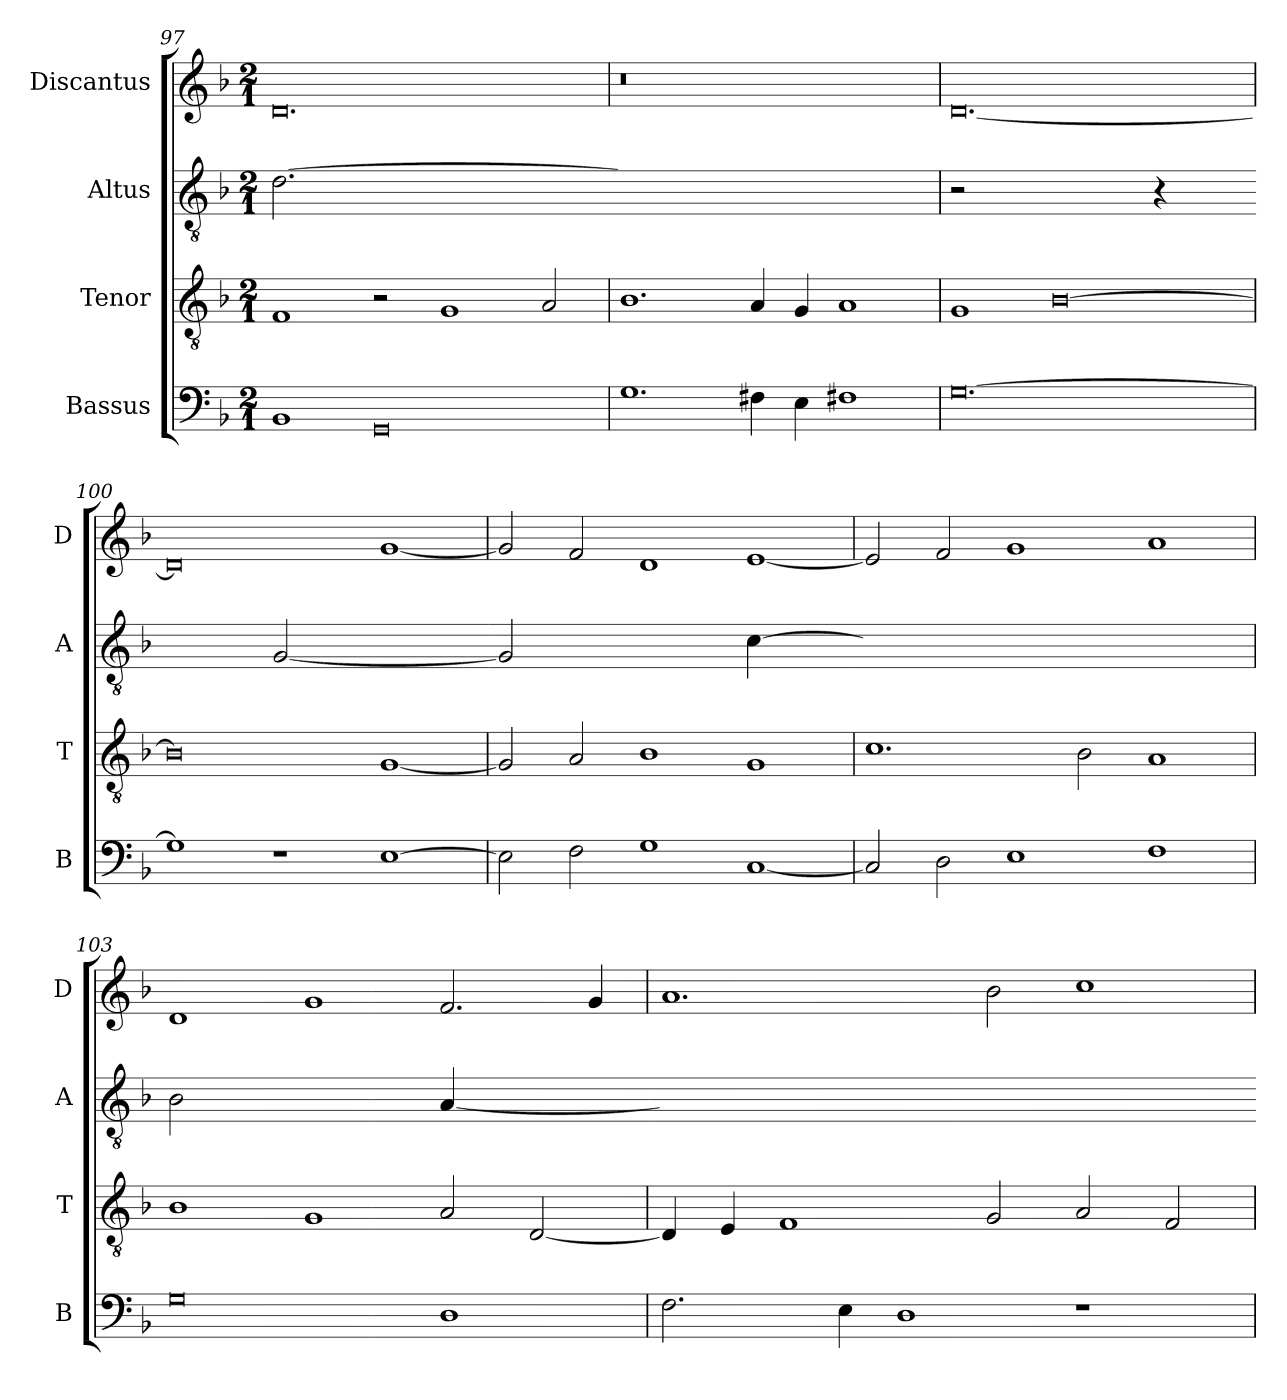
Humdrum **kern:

**kern	**kern	**kern	**kern
*part4	*part3	*part2	*part1
*staff4	*staff3	*staff2	*staff1
*I"Bassus	*I"Tenor	*I"Altus	*I"Discantus
*I'B	*I'T	*I'A	*I'D
*clefF4	*clefGv2	*clefGv2	*clefG2
*k[b-]	*k[b-]	*k[b-]	*k[b-]
*M2/1	*M2/1	*M2/1	*M2/1
=97	=97	=97	=97
!	!	!LO:N:vis=2.	!
1BB-	1F	[0.d	0.d
0GG	2r	.	.
.	1G	.	.
.	2A/	.	.
=98	=98	=98-	=98
!	!	!LO:N:vis=2.	!
1.G	1.B-	0.dyy]	0.r
4F#X\	4A/	.	.
4E\	4G/	.	.
1F#X	1A	.	.
=99	=99	=99	=99
!	!	!LO:N:vis=2	!
[0.G	1G	0r	[0.d
.	[0B-	.	.
!	!	!LO:N:vis=4	!
.	.	1r	.
=100	=100	=100-	=100
!	!	!LO:N:vis=4	!
1G]	0B-]	1ryy	0d]
!	!	!LO:N:vis=2	!
1r	.	[0G	.
[1E	[1G	.	[1g
=101	=101	=101-	=101
!	!	!LO:N:vis=2	!
2E\]	2G/]	0G]	2g/]
2F\	2A/	.	2f/
1G	1B-	.	1d
!	!	!LO:N:vis=4	!
[1C	1G	[1c	[1e
=102	=102	=102-	=102
!	!	!LO:N:vis=2.	!
2C/]	1.c	0.cyy]	2e/]
2D\	.	.	2f/
1E	.	.	1g
.	2B-\	.	.
1F	1A	.	1a
=103	=103	=103	=103
!	!	!LO:N:vis=2	!
0G	1B-	0B-	1d
.	1G	.	1g
!	!	!LO:N:vis=4	!
1D	2A/	[1A	2.f/
.	[2D/	.	.
.	.	.	4g/
=104	=104	=104-	=104
!	!	!LO:N:vis=2.	!
2.F\	4D/]	0.Ayy]	1.a
.	4E/	.	.
.	1F	.	.
4E\	.	.	.
1D	.	.	.
.	2G/	.	2b-\
1r	2A/	.	1cc
.	2F/	.	.
=	=	=-	=
*-	*-	*-	*-
